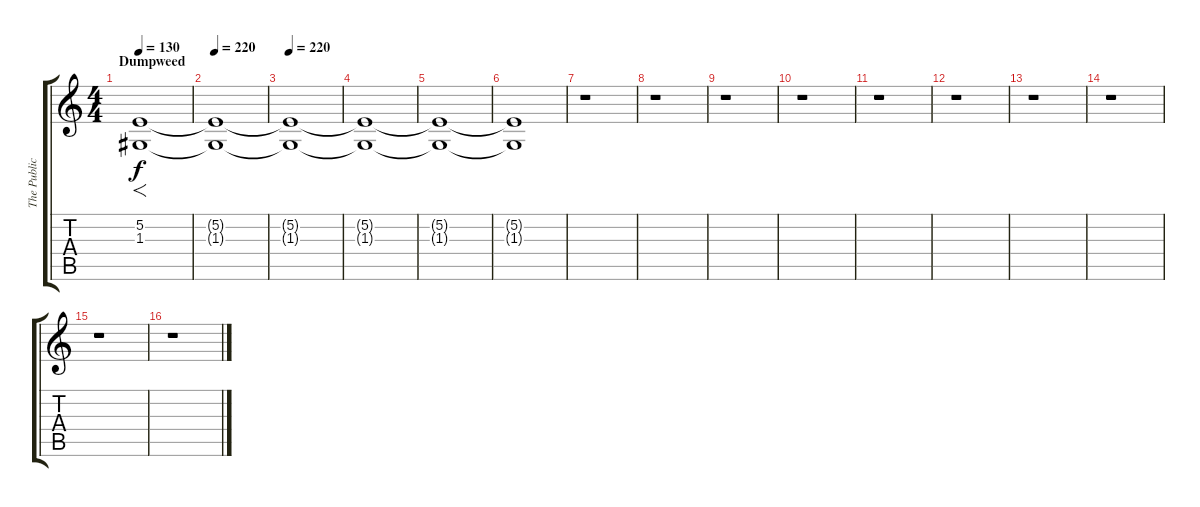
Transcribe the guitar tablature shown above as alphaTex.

\track ("The Public" "The Public") {instrument applause}
\staff {score tabs}
\tuning (E4 B3 G3 D3 A2 E2) {hide}
\ts (4 4)
\section ("" "Dumpweed")
\tempo 130
\clef g2
\ks c
(5.2 1.3).1{f dy f instrument applause} |
\tempo 220
(5.2{t} 1.3{t}).1 |
\tempo 220
(5.2{t} 1.3{t}).1{volume 13} |
(5.2{t} 1.3{t}).1{volume 12} |
(5.2{t} 1.3{t}).1{volume 10} |
(5.2{t} 1.3{t}).1{volume 8} |
r.1 |
r.1 |
r.1 |
r.1 |
r.1 |
r.1 |
r.1 |
r.1 |
r.1 |
r.1
